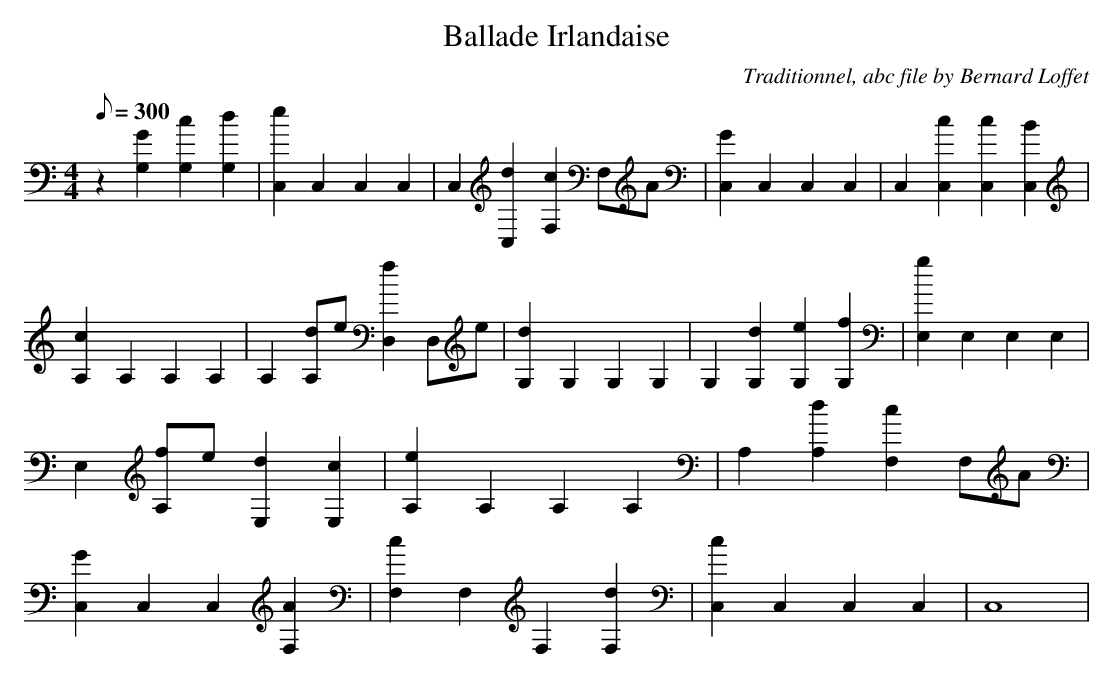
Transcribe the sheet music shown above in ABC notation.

X:1
T:Ballade Irlandaise
C:Traditionnel, abc file by Bernard Loffet
L:1/8
Q:300
M:4/4
K:C
z2[G2G,2][c2G,2][d2G,2]|[e2C,2]C,2C,2C,2|C,2[d2C,2][c2F,2]F,A|[G2C,2]C,2C,2C,2|C,2[c2C,2][c2C,2][B2C,2]|[c2A,2]A,2A,2A,2|A,2[dA,]e[f2D,2]D,e|[d2G,2]G,2G,2G,2| \
G,2[d2G,2][e2G,2][f2G,2]|[g2E,2]E,2E,2E,2|E,2[fA,]e[d2E,2][c2E,2]|[e2A,2]A,2A,2A,2|A,2[d2A,2][c2F,2]F,A|[G2C,2]C,2C,2[A2F,2]|[c2F,2]F,2F,2[d2F,2]|[c2C,2]C,2C,2C,2| \
C,8| \
